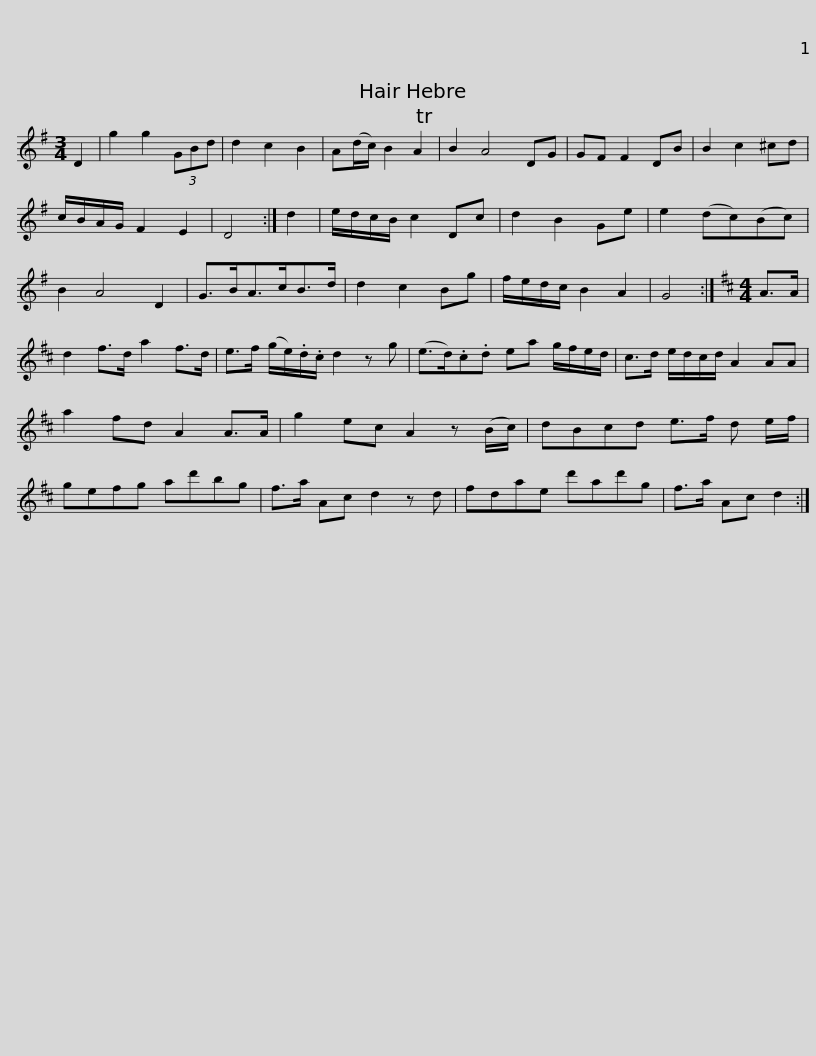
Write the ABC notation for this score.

X:1
L:1/8
M:3/4
I:linebreak $
K:G
V:1 treble
V:1
 D2 | g2 g2 (3GBd | d2 c2 B2 | A(d/c/) B2 TA2 | B2 A4 DG | %5
 GF F2 DB | B2 c2 ^cd | c/B/A/G/ F2 E2 | D4 :| d2 |$ %10
 e/d/c/B/ c2 Dc | d2 B2 Ge | e2 (dc)(Bc) | B2 A4 D2 | G>BA>cB>d | %15
 d2 c2 Bg | f/e/d/c/ B2 A2 | G4 :|$[K:D][M:4/4] A>A | d2 f>d a2 f>d | %20
 e>f (g/e/).d/.c/ d2 z g | (e>d).c.d ea g/f/e/d/ | c>d e/d/c/d/ A2 AA |$ a2 fd A2 A>A | g2 ec A2 z (B/c/) | %25
 dBcd e>f d e/f/ | gefg ad'bg | f>a Ac d2 z d |$ fdae d'ad'g | f>a Ac d2 :| %30
